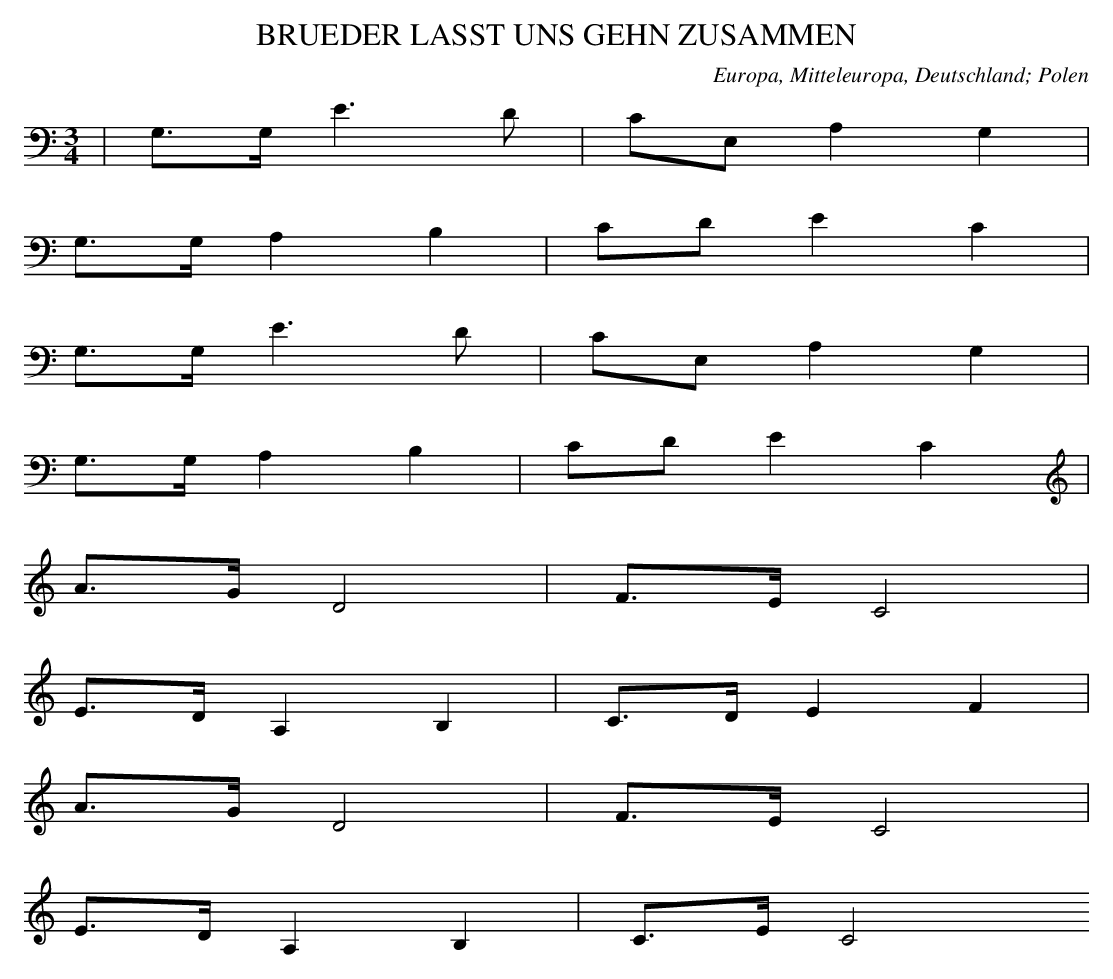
X:1
T: BRUEDER LASST UNS GEHN ZUSAMMEN
O: Europa, Mitteleuropa, Deutschland; Polen
M: 3/4
L: 1/16
K: C
 | G,3G,E6D2 | C2E,2A,4G,4 |
G,3G,A,4B,4 | C2D2E4C4 |
G,3G,E6D2 | C2E,2A,4G,4 |
G,3G,A,4B,4 | C2D2E4C4 |
A3GD8 | F3EC8 |
E3DA,4B,4 | C3DE4F4 |
A3GD8 | F3EC8 |
E3DA,4B,4 | C3EC8
